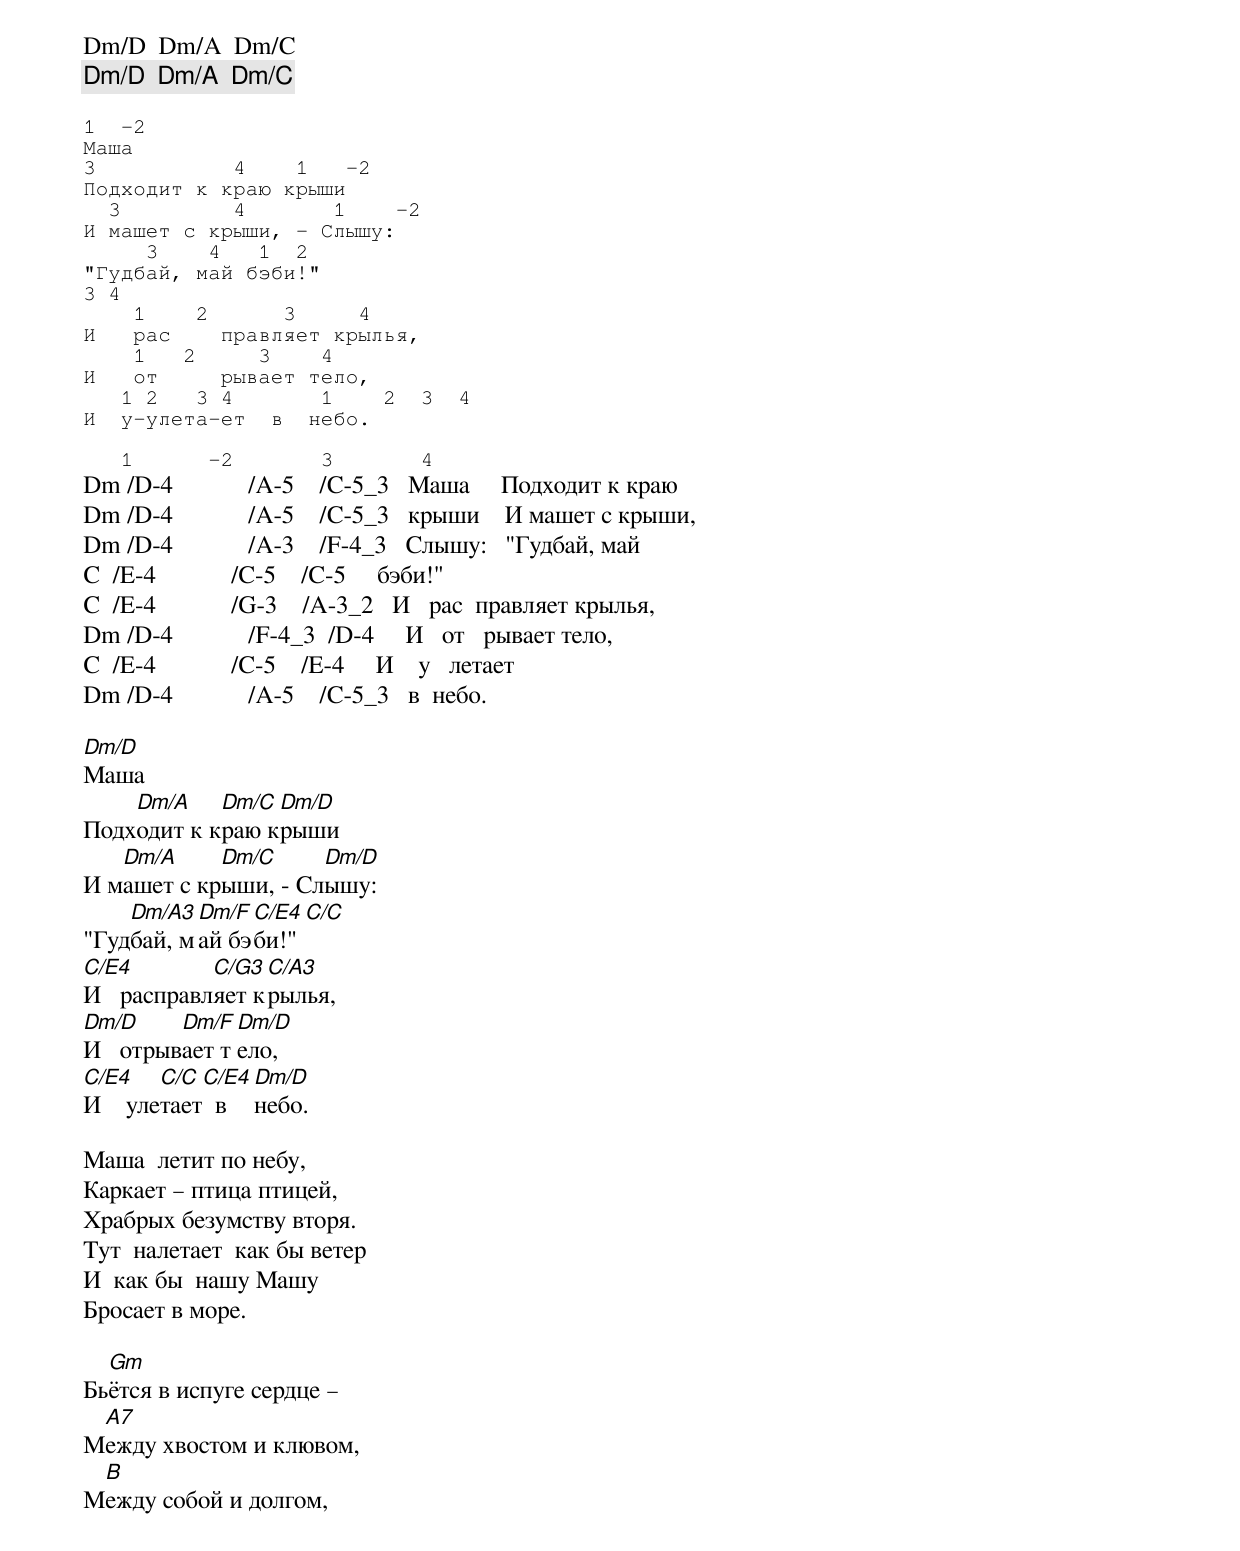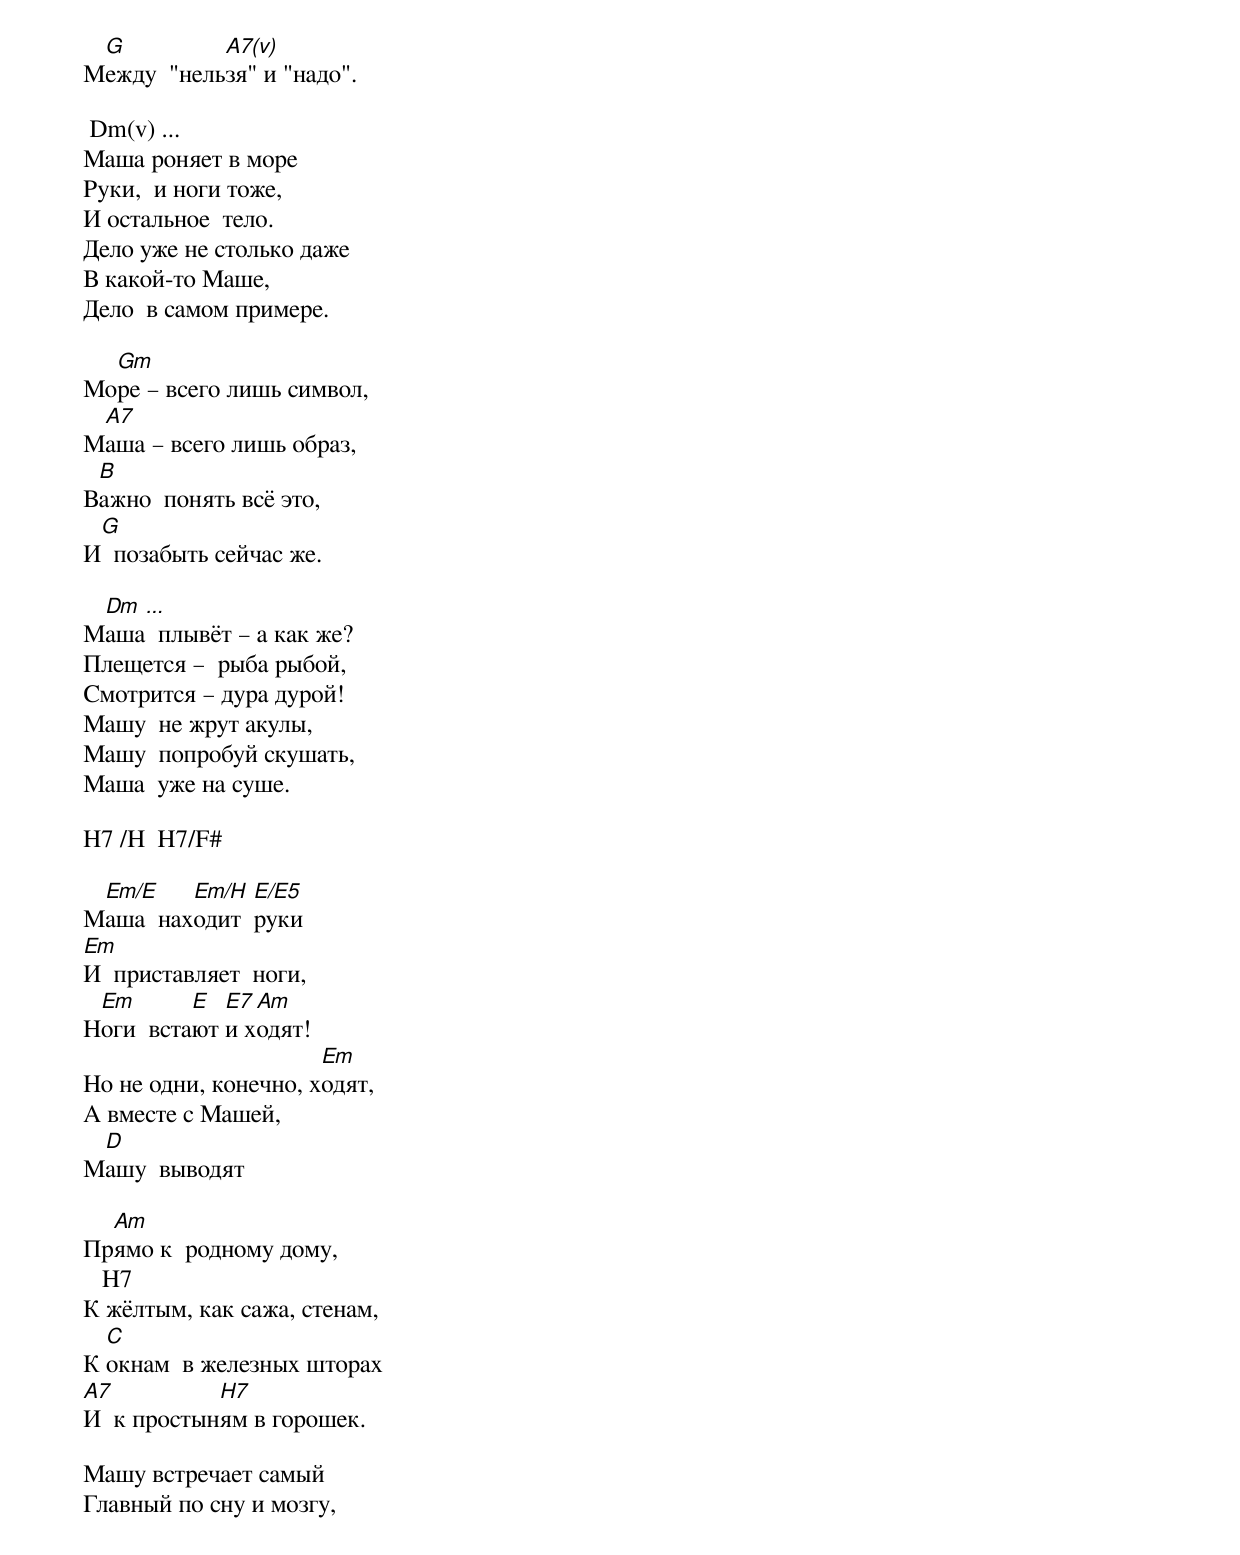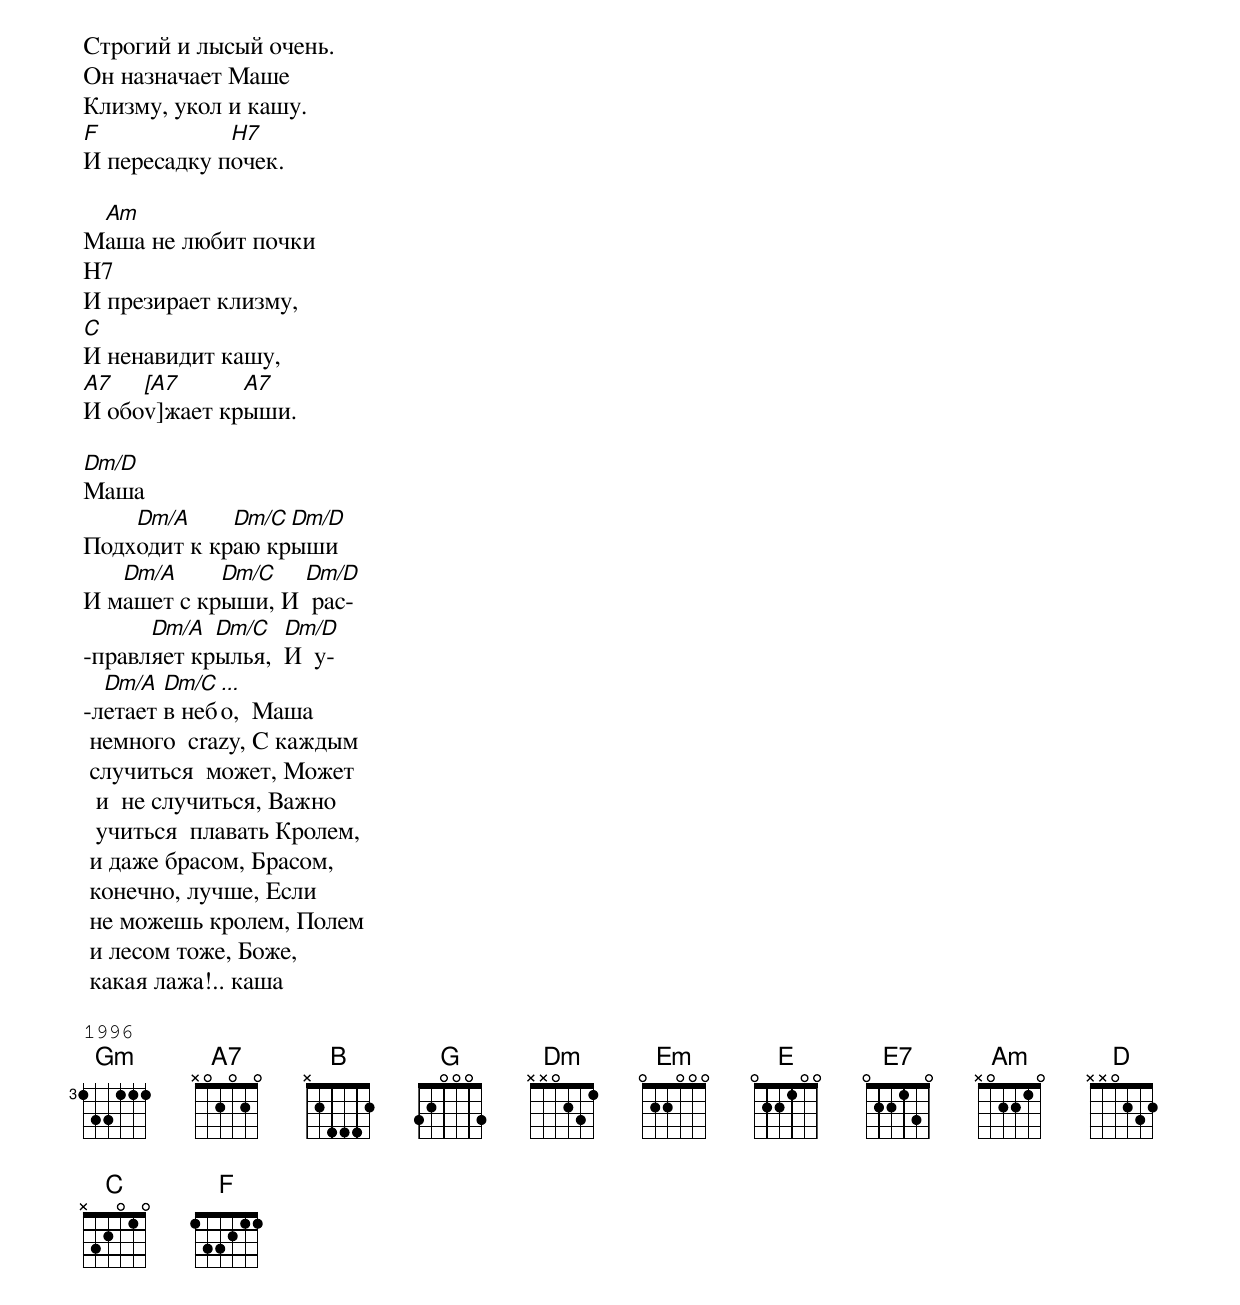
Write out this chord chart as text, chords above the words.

Dm/D  Dm/A  Dm/C
Dm/D  Dm/A  Dm/C

1  -2
Маша
3           4    1   -2
Подходит к краю крыши
  3         4       1    -2
И машет с крыши, - Слышу:
     3    4   1  2
"Гудбай, май бэби!"
3 4
    1    2      3     4
И   рас    правляет крылья,
    1   2     3    4
И   от     рывает тело,
   1 2   3 4       1    2  3  4
И  у-улета-ет  в  небо.

   1      -2       3       4
Dm /D-4            /A-5    /C-5_3   Маша     Подходит к краю
Dm /D-4            /A-5    /C-5_3   крыши    И машет с крыши,
Dm /D-4            /A-3    /F-4_3   Слышу:   "Гудбай, май
C  /E-4            /C-5    /C-5     бэби!"
C  /E-4            /G-3    /A-3_2   И   рас  правляет крылья,
Dm /D-4            /F-4_3  /D-4     И   от   рывает тело,
C  /E-4            /C-5    /E-4     И    у   летает
Dm /D-4            /A-5    /C-5_3   в  небо.

Dm/D
Маша
    Dm/A    Dm/C Dm/D
Подходит к краю крыши
   Dm/A     Dm/C     Dm/D
И машет с крыши, - Слышу:
    Dm/A3 Dm/F C/E4 C/C
"Гудбай, май бэби!"
C/E4        C/G3 C/A3
И   расправляет крылья,
Dm/D     Dm/F Dm/D
И   отрывает тело,
C/E4    C/C C/E4 Dm/D
И    улетает  в  небо.

Маша  летит по небу,
Каркает – птица птицей,
Храбрых безумству вторя.
Тут  налетает  как бы ветер
И  как бы  нашу Машу
Бросает в море.

  Gm
Бьётся в испуге сердце –
 A7
Между хвостом и клювом,
 B
Между собой и долгом,
 G          A7(v)
Между  "нельзя" и "надо".

 Dm(v) ...
Маша роняет в море
Руки,  и ноги тоже,
И остальное  тело.
Дело уже не столько даже
В какой-то Маше,
Дело  в самом примере.

  Gm
Море – всего лишь символ,
 A7
Маша – всего лишь образ,
 B
Важно  понять всё это,
 G
И  позабыть сейчас же.

 Dm ...
Маша  плывёт – а как же?
Плещется –  рыба рыбой,
Смотрится – дура дурой!
Машу  не жрут акулы,
Машу  попробуй скушать,
Маша  уже на суше.

H7 /H  H7/F#

 Em/E    Em/H  E/E5
Маша  находит  руки
Em
И  приставляет  ноги,
 Em       E  E7 Am
Ноги  встают и ходят!
                      Em
Но не одни, конечно, ходят,
А вместе с Машей,
 D
Машу  выводят

  Am
Прямо к  родному дому,
   H7
К жёлтым, как сажа, стенам,
  C
К окнам  в железных шторах
A7          H7
И  к простыням в горошек.

Машу встречает самый
Главный по сну и мозгу,
Строгий и лысый очень.
Он назначает Маше
Клизму, укол и кашу.
F            H7
И пересадку почек.

 Am
Маша не любит почки
H7
И презирает клизму,
C
И ненавидит кашу,
A7   [A7]v  A7
И обожает крыши.

Dm/D
Маша
    Dm/A     Dm/C Dm/D
Подходит к краю крыши
   Dm/A     Dm/C   Dm/D
И машет с крыши, И  рас-
      Dm/A  Dm/C   Dm/D
-правляет крылья,  И  у-
  Dm/A  Dm/C ...
-летает в небо,  Маша
 немного  crazy, С каждым
 случиться  может, Может
  и  не случиться, Важно
  учиться  плавать Кролем,
 и даже брасом, Брасом,
 конечно, лучше, Если
 не можешь кролем, Полем
 и лесом тоже, Боже,
 какая лажа!.. каша

1996
